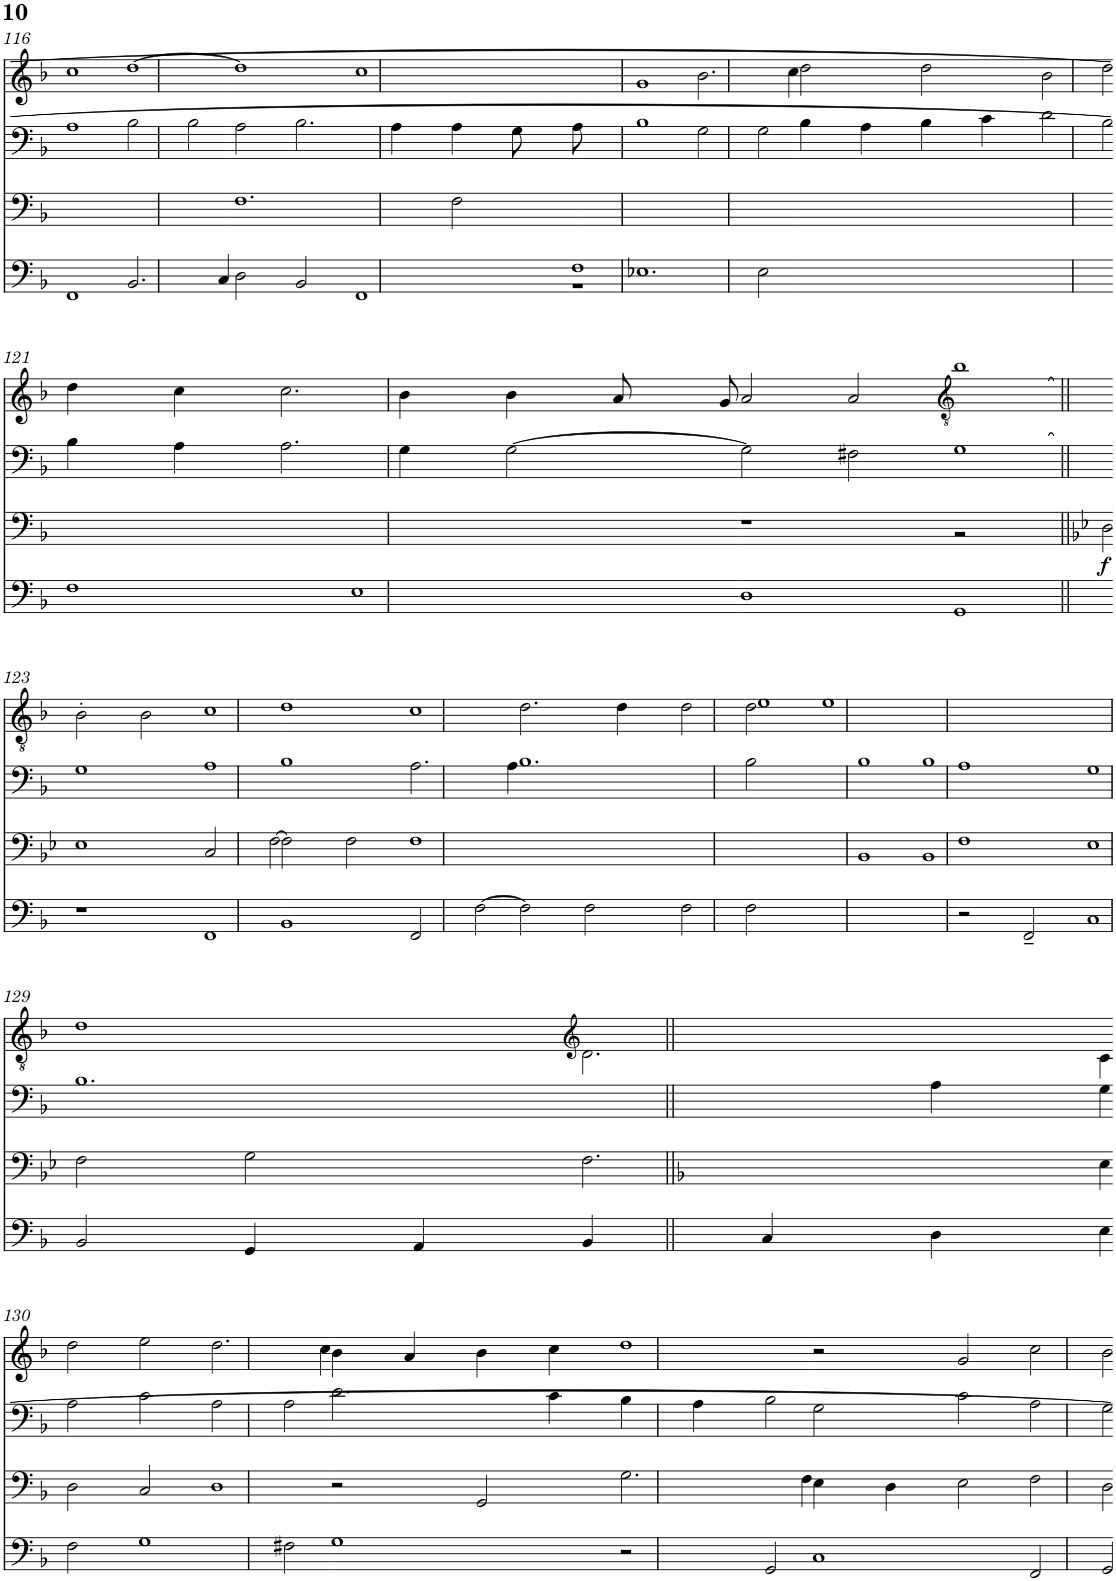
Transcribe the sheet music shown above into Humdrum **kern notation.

**kern	**kern	**dynam	**kern	**kern
*part4	*part3	*part3	*part2	*part1
*staff4	*staff3	*staff3	*staff2	*staff1
*I"Voice	*I"Voice	*	*I"Voice	*I"Voice
*I'V	*I'V	*	*I'V	*I'V
!!LO:PB:g=z
*clefF4	*clefF4	*	*clefF4	*clefG2
*k[b-]	*k[b-]	*	*k[b-]	*k[b-]
*M2/2	*M2/2	*	*M2/2	*M2/2
*met(c|)	*met(c|)	*	*met(c|)	*met(c|)
=116	=116	=116	=116	=116
1FF	1ryy	.	1A	1cc
1ryy	0ryy	.	1ryy	1ryy
2.BB-/	.	.	2B-\	[>1dd
.	.	.	2ryy	.
2.ryy	.	.	.	.
.	2.ryy	.	2B-\	2.ryy
4C/	.	.	4ryy	.
=117	=117	=117	=117	=117
2D\	[1F	.	2A\	1dd]
2ryy	.	.	2ryy	.
2BB-/	2ryy	.	2.B-\	1ryy
2ryy	1.ryy	.	.	.
.	.	.	2.ryy	.
1FF	.	.	.	1cc
.	.	.	4A\	.
.	.	.	4ryy	.
2..ryy	2F\	.	4A\	2..ryy
.	.	.	4ryy	.
.	4.ryy	.	8G\	.
.	.	.	8ryy	.
.	.	.	8A\	.
=118	=118	=118	=118	=118
*^	*	*	*	*
1F	1r	1ryy	.	1ryy	1ryy
2ryy	2ryy	2F]	.	2ryy	2ryy
*v	*v	*	*	*	*
=119	=119	=119	=119	=119
[1E-X	1ryy	.	1B-	1g
2ryy	0ryy	.	1ryy	1ryy
1.ryy	.	.	.	.
.	.	.	2G\	2.b-\
.	.	.	2ryy	.
.	.	.	.	2.ryy
2E-\	2.ryy	.	2G\	.
4ryy	.	.	4ryy	4cc\
=120	=120	=120	=120	=120
1ryy	1ryy	.	4B-\	2dd\
.	.	.	4ryy	.
.	.	.	4A\	2ryy
.	.	.	4ryy	.
2E-]	0ryy	.	4B-\	2dd\
.	.	.	4ryy	.
0ryy	.	.	4c\	2ryy
.	.	.	4ryy	.
.	.	.	2d\	2b-\
.	.	.	2ryy	2ryy
.	2ryy	.	[>2B-\	[>2dd\
!!LO:LB:g=z
=121	=121	=121	=121	=121
1F	1ryy	.	4B-\]	4dd\]
.	.	.	4ryy	4ryy
.	.	.	4A\	4cc\
.	.	.	4ryy	4ryy
1ryy	0ryy	.	2.A\	2.cc\
.	.	.	2.ryy	2.ryy
1E	.	.	.	.
.	.	.	4G\	4b-\
.	.	.	4ryy	4ryy
2..ryy	2..ryy	.	[>2G\	4b-\
.	.	.	.	4ryy
.	.	.	4.ryy	8a/
.	.	.	.	8ryy
.	.	.	.	8g/
=122	=122	=122	=122	=122
*	*^	*	*	*
1D	1r	0ryy	.	2G\]	2a/
.	.	.	.	2ryy	2ryy
1ryy	1ryy	.	.	2F#X\	2a/
.	.	.	.	2ryy	2ryy
1GG	1.ryy	2r	.	1G	1b-
.	.	2ryy	.	.	.
!	!	!	!LO:DY:b	!	!
2ryy	.	2D\	f	2ryy	2ryy
*	*v	*v	*	*	*
!!LO:LB:g=z
=123||	=123||	=123||	=123||	=123||
*	*	*	*	*clefGv2
*	*k[b-e-]	*	*	*
*^	*	*	*	*
1r	0ryy	1E-	.	1G	2B-'\
.	.	.	.	.	2ryy
1ryy	.	1ryy	.	1ryy	2B-\
.	.	.	.	.	2ryy
2ryy	1FF	2C/	.	1A	1c
1ryy	.	2ryy	.	.	.
.	2ryy	[>2F\	.	2ryy	2ryy
*v	*v	*	*	*	*
=124	=124	=124	=124	=124
1BB-	2F\]	.	1B-	1d
.	2ryy	.	.	.
1ryy	2F\	.	1ryy	1ryy
.	2ryy	.	.	.
2FF/	1F	.	2.A\	1c
2ryy	.	.	.	.
.	.	.	2.ryy	.
[>2F\	2.ryy	.	.	2.ryy
4ryy	.	.	4A\	.
=125	=125	=125	=125	=125
2F\]	1ryy	.	[1B-	2.d\
2ryy	.	.	.	.
.	.	.	.	4ryy
2F\	0ryy	.	2ryy	2ryy
2ryy	.	.	1.ryy	4d\
.	.	.	.	4ryy
2F\	.	.	.	2d\
2ryy	.	.	.	2ryy
2F\	2ryy	.	2B-\	2d\
=126	=126	=126	=126	=126
1ryy	1ryy	.	1ryy	1e
0ryy	0ryy	.	2B-]	2ryy
.	.	.	0ryy	1ryy
.	.	.	.	1e
2ryy	2ryy	.	.	.
=127	=127	=127	=127	=127
1ryy	1BB-	.	1B-	1ryy
0ryy	1ryy	.	1ryy	0ryy
.	1BB-	.	1B-	.
=128	=128	=128	=128	=128
2r	1F	.	1A	1ryy
2ryy	.	.	.	.
2FF~/	1ryy	.	1ryy	0ryy
2ryy	.	.	.	.
1C	1E-	.	1G	.
!!LO:LB:g=z
=129	=129	=129	=129	=129
2BB-/	2F\	.	[1B-	1d
2ryy	2ryy	.	.	.
4GG/	2G\	.	2ryy	1ryy
4ryy	.	.	.	.
4AA/	2ryy	.	1.ryy	.
4ryy	.	.	.	.
4BB-/	2.F\	.	.	2.d\
4ryy	.	.	.	.
4C/	.	.	.	.
4ryy	2.ryy	.	.	2.ryy
4D\	.	.	4A\	.
4ryy	.	.	4ryy	.
4E\	4E-\	.	4G\	4c\
!!LO:LB:g=z
=130||	=130||	=130||	=130||	=130||
*	*	*	*	*clefG2
*	*k[b-]	*	*	*
2F\	2D\	.	2A\	2dd\
2ryy	2ryy	.	2B-]	2ryy
1G	2C/	.	2ryy	2ee\
.	2ryy	.	2c\	2ryy
1ryy	1D	.	2ryy	2.dd\
.	.	.	2A\	.
.	.	.	.	2.ryy
2F#X\	1ryy	.	2ryy	.
2ryy	.	.	2A\	4cc\
.	.	.	.	4ryy
=131	=131	=131	=131	=131
1G	2r	.	2.d\	4b-\
.	.	.	.	4ryy
.	2ryy	.	.	4a/
.	.	.	4ryy	4ryy
1ryy	2GG/	.	2ryy	4b-\
.	.	.	.	4ryy
.	2ryy	.	4c\	4cc\
.	.	.	4ryy	4ryy
2r	2.G\	.	4B-\	1dd
.	.	.	4ryy	.
2ryy	.	.	4A\	.
.	2.ryy	.	4ryy	.
2GG/	.	.	2B-\	2.ryy
4ryy	4F\	.	4ryy	.
=132	=132	=132	=132	=132
1C	4E\	.	2G\	2r
.	4ryy	.	.	.
.	4D\	.	2ryy	2ryy
.	4ryy	.	.	.
1ryy	2E\	.	2ryy	2g/
.	2ryy	.	2c\	2ryy
2FF/	2F\	.	2ryy	2cc\
2ryy	2ryy	.	2A\	2ryy
2GG/	2D\	.	2ryy	2b-\
2ryy	2ryy	.	[>2G\	2ryy
=	=	=	=	=
*-	*-	*-	*-	*-
